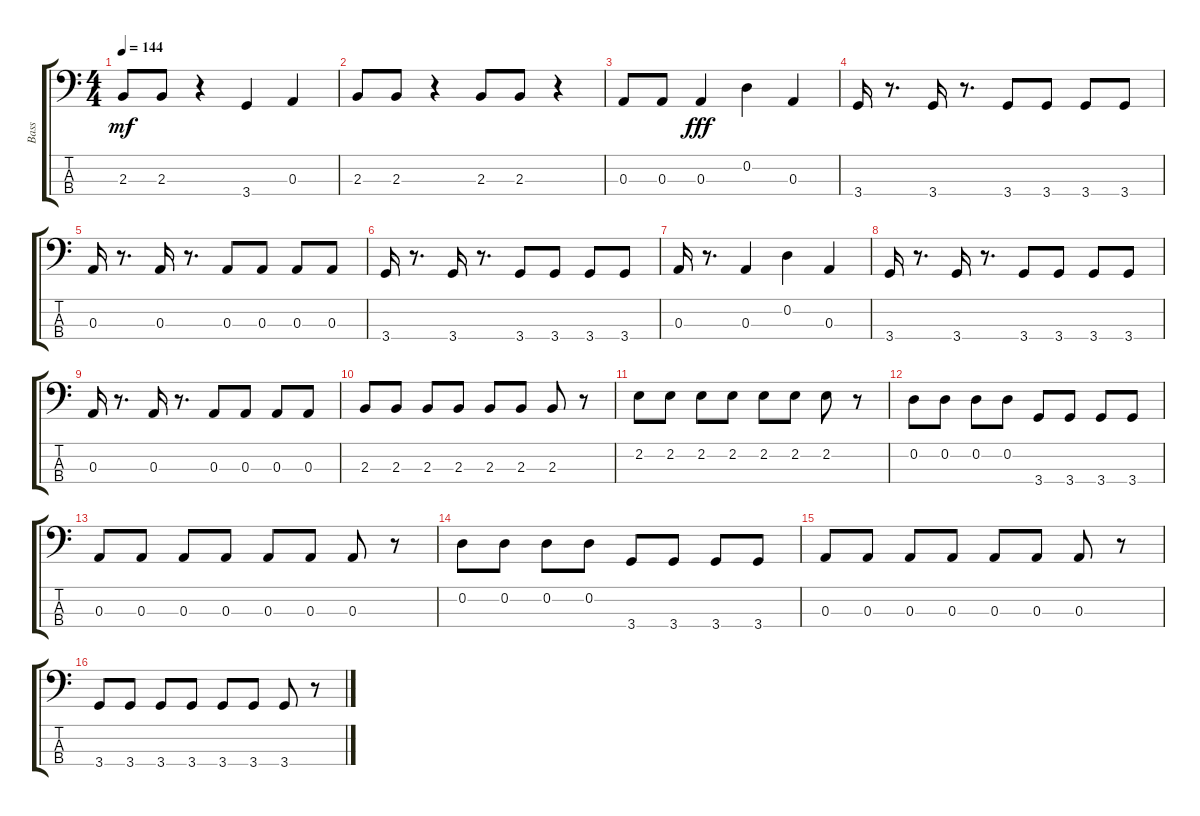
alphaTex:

\track ("Bass" "Bass") {instrument electricbassfinger}
\staff {score tabs}
\tuning (G2 D2 A1 E1) {hide}
\ts (4 4)
\tempo 144
\clef f4
\ks c
2.3.8{dy mf} 2.3.8 r.4 3.4.4 0.3.4 |
2.3.8 2.3.8 r.4 2.3.8 2.3.8 r.4 |
0.3.8 0.3.8 0.3.4{dy fff} 0.2.4 0.3.4 |
3.4.16 r.8{d} 3.4.16 r.8{d} 3.4.8 3.4.8 3.4.8 3.4.8 |
0.3.16 r.8{d} 0.3.16 r.8{d} 0.3.8 0.3.8 0.3.8 0.3.8 |
3.4.16 r.8{d} 3.4.16 r.8{d} 3.4.8 3.4.8 3.4.8 3.4.8 |
0.3.16 r.8{d} 0.3.4 0.2.4 0.3.4 |
3.4.16 r.8{d} 3.4.16 r.8{d} 3.4.8 3.4.8 3.4.8 3.4.8 |
0.3.16 r.8{d} 0.3.16 r.8{d} 0.3.8 0.3.8 0.3.8 0.3.8 |
2.3.8 2.3.8 2.3.8 2.3.8 2.3.8 2.3.8 2.3.8 r.8 |
2.2.8 2.2.8 2.2.8 2.2.8 2.2.8 2.2.8 2.2.8 r.8 |
0.2.8 0.2.8 0.2.8 0.2.8 3.4.8 3.4.8 3.4.8 3.4.8 |
0.3.8 0.3.8 0.3.8 0.3.8 0.3.8 0.3.8 0.3.8 r.8 |
0.2.8 0.2.8 0.2.8 0.2.8 3.4.8 3.4.8 3.4.8 3.4.8 |
0.3.8 0.3.8 0.3.8 0.3.8 0.3.8 0.3.8 0.3.8 r.8 |
3.4.8 3.4.8 3.4.8 3.4.8 3.4.8 3.4.8 3.4.8 r.8
